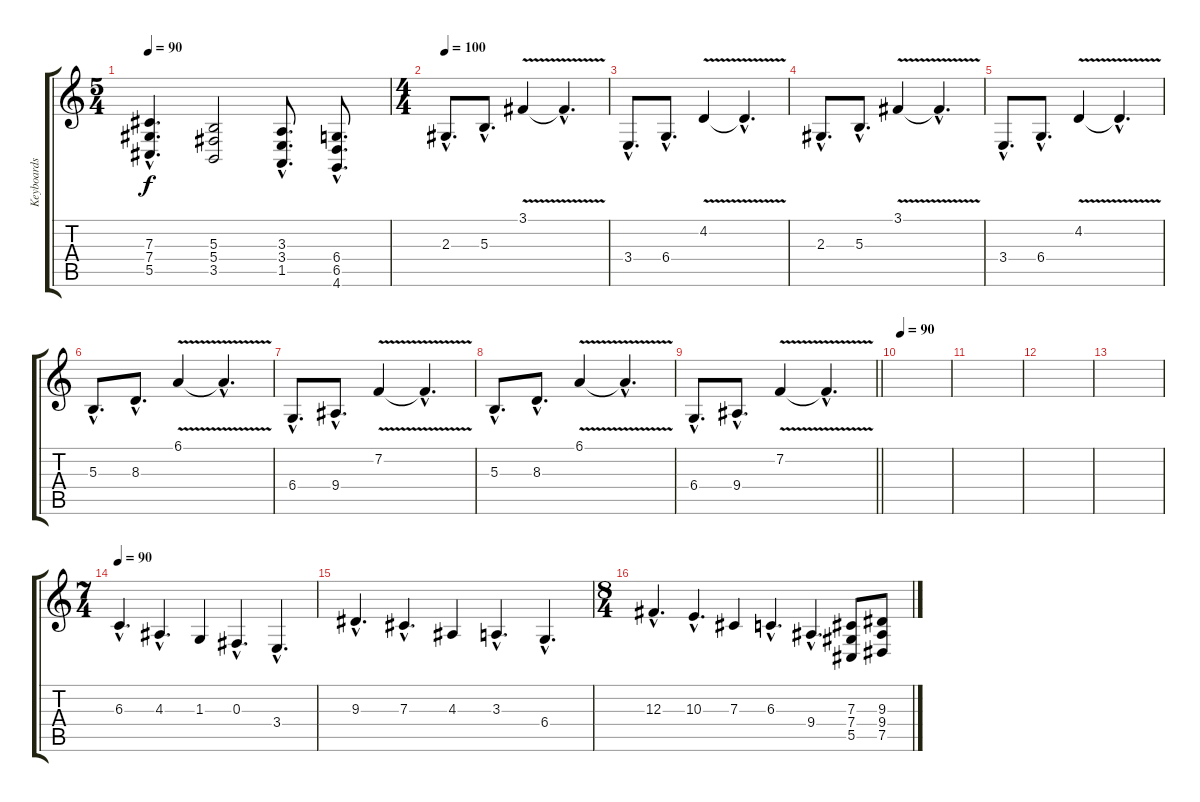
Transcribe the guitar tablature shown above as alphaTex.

\track ("Keyboards" "Keyboards") {instrument lead2sawtooth}
\staff {score tabs}
\tuning (Eb4 Bb3 Gb3 Db3 Ab2 Eb2) {hide}
\ts (5 4)
\tempo 90
\clef g2
\ks c
(7.3{hac} 7.4{hac} 5.5{hac}).4{d dy f} (5.3 5.4 3.5).2 (3.3{hac} 3.4{hac} 1.5{hac}).8{d} (6.4{hac} 6.5{hac} 4.6{hac}).8{d} |
\ts (4 4)
\tempo 100
2.3{hac}.8{d} 5.3{hac}.8{d} 3.1{v}.4 3.1{hac t}.4{d} |
3.4{hac}.8{d} 6.4{hac}.8{d} 4.2{v}.4 4.2{hac t}.4{d} |
2.3{hac}.8{d} 5.3{hac}.8{d} 3.1{v}.4 3.1{hac t}.4{d} |
3.4{hac}.8{d} 6.4{hac}.8{d} 4.2{v}.4 4.2{hac t}.4{d} |
5.3{hac}.8{d} 8.3{hac}.8{d} 6.1{v}.4 6.1{hac t}.4{d} |
6.4{hac}.8{d} 9.4{hac}.8{d} 7.2{v}.4 7.2{hac t}.4{d} |
5.3{hac}.8{d} 8.3{hac}.8{d} 6.1{v}.4 6.1{hac t}.4{d} |
\barLineRight lightlight
6.4{hac}.8{d} 9.4{hac}.8{d} 7.2{v}.4 7.2{hac t}.4{d} |
\tempo 90
|
|
|
|
\ts (7 4)
\tempo 90
6.3{hac}.4{d} 4.3{hac}.4{d} 1.3.4 0.3{hac}.4{d} 3.4{hac}.4{d} |
9.3{hac}.4{d} 7.3{hac}.4{d} 4.3.4 3.3{hac}.4{d} 6.4{hac}.4{d} |
\ts (8 4)
12.3{hac}.4{d} 10.3{hac}.4{d} 7.3.4 6.3{hac}.4{d} 9.4{hac}.4{d} (7.3 7.4 5.5).8 (9.3 9.4 7.5).8
